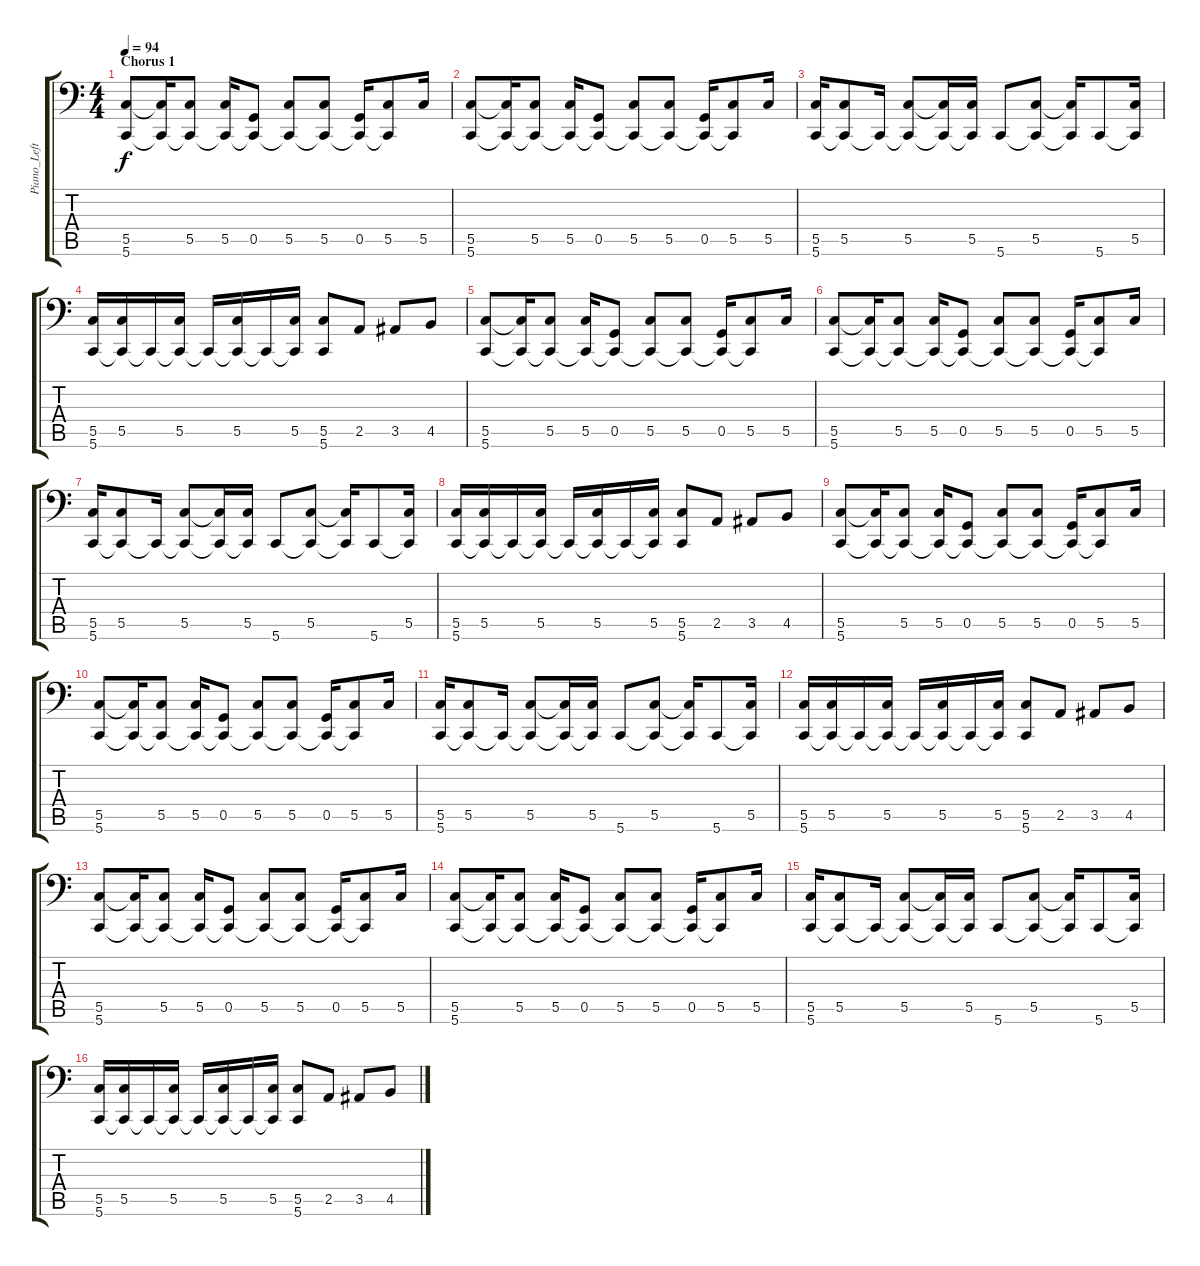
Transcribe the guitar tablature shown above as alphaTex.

\track ("Piano_Left Hand" "Piano_Left") {instrument acousticgrandpiano}
\staff {score tabs}
\tuning (E4 B3 G3 D3 G2 G1) {hide}
\ts (4 4)
\section ("" "Chorus 1")
\tempo 94
\clef f4
\ks c
(5.5 5.6).8{dy f} (5.5{t} 5.6{t}).16 (5.5 5.6{t}).8 (5.5 5.6{t}).16 (0.5 5.6{t}).8 (5.5 5.6{t}).8 (5.5 5.6{t}).8 (0.5 5.6{t}).16 (5.5 5.6{t}).8 5.5.16 |
(5.5 5.6).8 (5.5{t} 5.6{t}).16 (5.5 5.6{t}).8 (5.5 5.6{t}).16 (0.5 5.6{t}).8 (5.5 5.6{t}).8 (5.5 5.6{t}).8 (0.5 5.6{t}).16 (5.5 5.6{t}).8 5.5.16 |
(5.5 5.6).16 (5.5 5.6{t}).8 5.6{t}.16 (5.5 5.6{t}).8 (5.5{t} 5.6{t}).16 (5.5 5.6{t}).16 5.6.8 (5.5 5.6{t}).8 (5.5{t} 5.6{t}).16 5.6.8 (5.5 5.6{t}).16 |
(5.5 5.6).16 (5.5 5.6{t}).16 5.6{t}.16 (5.5 5.6{t}).16 5.6{t}.16 (5.5 5.6{t}).16 5.6{t}.16 (5.5 5.6{t}).16 (5.5 5.6).8 2.5.8 3.5.8 4.5.8 |
(5.5 5.6).8 (5.5{t} 5.6{t}).16 (5.5 5.6{t}).8 (5.5 5.6{t}).16 (0.5 5.6{t}).8 (5.5 5.6{t}).8 (5.5 5.6{t}).8 (0.5 5.6{t}).16 (5.5 5.6{t}).8 5.5.16 |
(5.5 5.6).8 (5.5{t} 5.6{t}).16 (5.5 5.6{t}).8 (5.5 5.6{t}).16 (0.5 5.6{t}).8 (5.5 5.6{t}).8 (5.5 5.6{t}).8 (0.5 5.6{t}).16 (5.5 5.6{t}).8 5.5.16 |
(5.5 5.6).16 (5.5 5.6{t}).8 5.6{t}.16 (5.5 5.6{t}).8 (5.5{t} 5.6{t}).16 (5.5 5.6{t}).16 5.6.8 (5.5 5.6{t}).8 (5.5{t} 5.6{t}).16 5.6.8 (5.5 5.6{t}).16 |
(5.5 5.6).16 (5.5 5.6{t}).16 5.6{t}.16 (5.5 5.6{t}).16 5.6{t}.16 (5.5 5.6{t}).16 5.6{t}.16 (5.5 5.6{t}).16 (5.5 5.6).8 2.5.8 3.5.8 4.5.8 |
(5.5 5.6).8 (5.5{t} 5.6{t}).16 (5.5 5.6{t}).8 (5.5 5.6{t}).16 (0.5 5.6{t}).8 (5.5 5.6{t}).8 (5.5 5.6{t}).8 (0.5 5.6{t}).16 (5.5 5.6{t}).8 5.5.16 |
(5.5 5.6).8 (5.5{t} 5.6{t}).16 (5.5 5.6{t}).8 (5.5 5.6{t}).16 (0.5 5.6{t}).8 (5.5 5.6{t}).8 (5.5 5.6{t}).8 (0.5 5.6{t}).16 (5.5 5.6{t}).8 5.5.16 |
(5.5 5.6).16 (5.5 5.6{t}).8 5.6{t}.16 (5.5 5.6{t}).8 (5.5{t} 5.6{t}).16 (5.5 5.6{t}).16 5.6.8 (5.5 5.6{t}).8 (5.5{t} 5.6{t}).16 5.6.8 (5.5 5.6{t}).16 |
(5.5 5.6).16 (5.5 5.6{t}).16 5.6{t}.16 (5.5 5.6{t}).16 5.6{t}.16 (5.5 5.6{t}).16 5.6{t}.16 (5.5 5.6{t}).16 (5.5 5.6).8 2.5.8 3.5.8 4.5.8 |
(5.5 5.6).8 (5.5{t} 5.6{t}).16 (5.5 5.6{t}).8 (5.5 5.6{t}).16 (0.5 5.6{t}).8 (5.5 5.6{t}).8 (5.5 5.6{t}).8 (0.5 5.6{t}).16 (5.5 5.6{t}).8 5.5.16 |
(5.5 5.6).8 (5.5{t} 5.6{t}).16 (5.5 5.6{t}).8 (5.5 5.6{t}).16 (0.5 5.6{t}).8 (5.5 5.6{t}).8 (5.5 5.6{t}).8 (0.5 5.6{t}).16 (5.5 5.6{t}).8 5.5.16 |
(5.5 5.6).16 (5.5 5.6{t}).8 5.6{t}.16 (5.5 5.6{t}).8 (5.5{t} 5.6{t}).16 (5.5 5.6{t}).16 5.6.8 (5.5 5.6{t}).8 (5.5{t} 5.6{t}).16 5.6.8 (5.5 5.6{t}).16 |
(5.5 5.6).16 (5.5 5.6{t}).16 5.6{t}.16 (5.5 5.6{t}).16 5.6{t}.16 (5.5 5.6{t}).16 5.6{t}.16 (5.5 5.6{t}).16 (5.5 5.6).8 2.5.8 3.5.8 4.5.8
